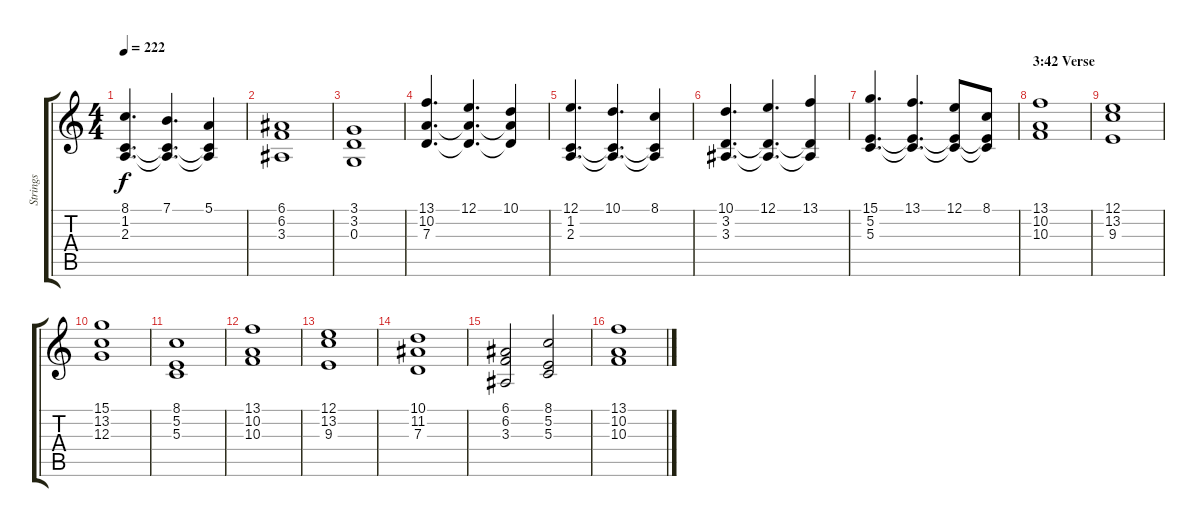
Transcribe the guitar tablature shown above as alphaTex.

\track ("Strings" "Strings") {instrument stringensemble1}
\staff {score tabs}
\tuning (E4 B3 G3 D3 A2 E2) {hide}
\ts (4 4)
\tempo 222
\clef g2
\ks c
(8.1 1.2 2.3).4{d dy f} (7.1 1.2{t} 2.3{t}).4{d} (5.1 1.2{t} 2.3{t}).4 |
(6.1 6.2 3.3).1 |
(3.1 3.2 0.3).1 |
(13.1 10.2 7.3).4{d} (12.1 10.2{t} 7.3{t}).4{d} (10.1 10.2{t} 7.3{t}).4 |
(12.1 1.2 2.3).4{d} (10.1 1.2{t} 2.3{t}).4{d} (8.1 1.2{t} 2.3{t}).4 |
(10.1 3.2 3.3).4{d} (12.1 3.2{t} 3.3{t}).4{d} (13.1 3.2{t} 3.3{t}).4 |
(15.1 5.2 5.3).4{d} (13.1 5.2{t} 5.3{t}).4{d} (12.1 5.2{t} 5.3{t}).8 (8.1 5.2{t} 5.3{t}).8 |
\section ("" "3:42 Verse")
(13.1 10.2 10.3).1 |
(12.1 13.2 9.3).1 |
(15.1 13.2 12.3).1 |
(8.1 5.2 5.3).1 |
(13.1 10.2 10.3).1 |
(12.1 13.2 9.3).1 |
(10.1 11.2 7.3).1 |
(6.1 6.2 3.3).2 (8.1 5.2 5.3).2 |
(13.1 10.2 10.3).1
